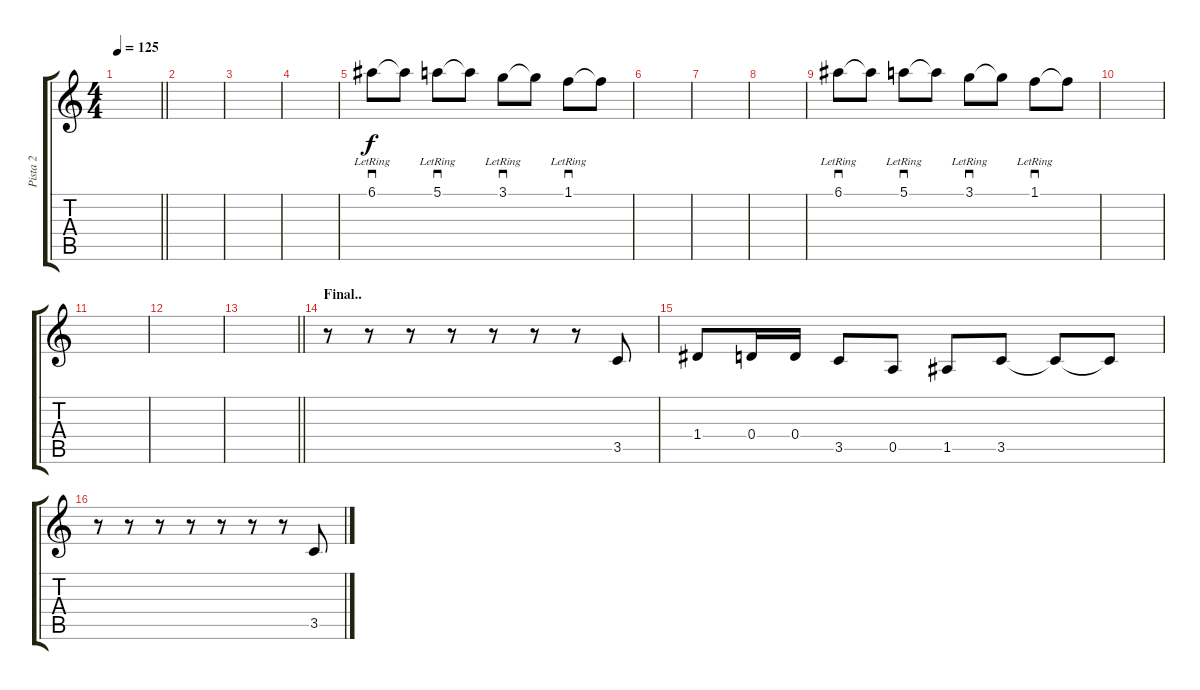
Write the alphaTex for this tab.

\track ("Pista 2" "Pista 2") {instrument electricguitarclean}
\staff {score tabs}
\tuning (E4 B3 G3 D3 A2 E2) {hide}
\ts (4 4)
\tempo 125
\clef g2
\barLineRight lightlight
\ks c
|
|
|
|
6.1{lr}.8{sd} 6.1{t}.8 5.1{lr}.8{sd} 5.1{t}.8 3.1{lr}.8{sd} 3.1{t}.8 1.1{lr}.8{sd} 1.1{t}.8 |
|
|
|
6.1{lr}.8{sd} 6.1{t}.8 5.1{lr}.8{sd} 5.1{t}.8 3.1{lr}.8{sd} 3.1{t}.8 1.1{lr}.8{sd} 1.1{t}.8 |
|
|
|
\barLineRight lightlight
|
\section ("" "Final..")
r.8 r.8 r.8 r.8 r.8 r.8 r.8 3.5.8 |
1.4.8 0.4.16 0.4.16 3.5.8 0.5.8 1.5.8 3.5.8 3.5{t}.8 3.5{t}.8 |
r.8 r.8 r.8 r.8 r.8 r.8 r.8 3.5.8
